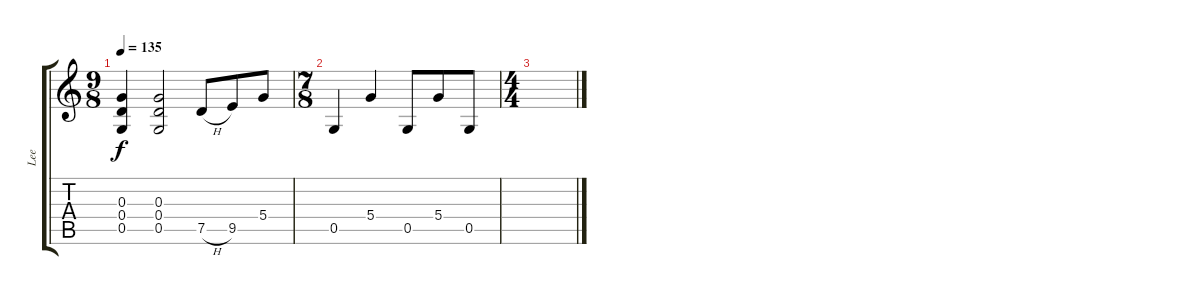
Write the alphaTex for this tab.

\track ("Lee" "Lee") {instrument distortionguitar}
\staff {score tabs}
\tuning (E4 B3 G3 D3 G2 E2) {hide}
\ts (9 8)
\tempo 135
\clef g2
\ks c
(0.3 0.4 0.5).4{dy f} (0.3 0.4 0.5).2 7.5{h}.8 9.5.8 5.4.8 |
\ts (7 8)
0.5.4 5.4.4 0.5.8 5.4.8 0.5.8 |
\ts (4 4)
